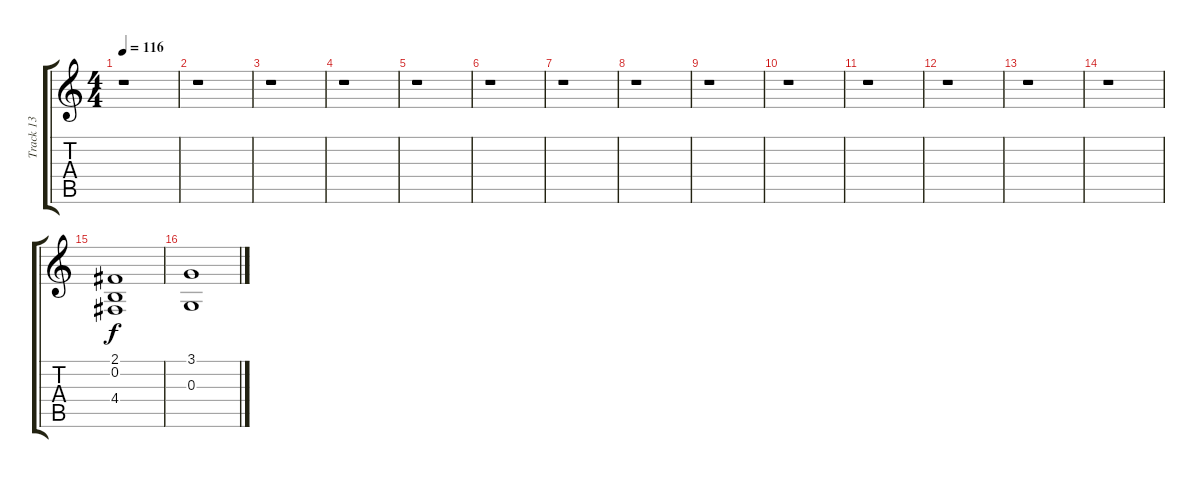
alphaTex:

\track ("Track 13" "Track 13") {instrument choiraahs}
\staff {score tabs}
\tuning (E4 B3 G3 D3 A2 E2) {hide}
\ts (4 4)
\tempo 116
\clef g2
\ks c
r.1{dy f} |
r.1 |
r.1 |
r.1 |
r.1 |
r.1 |
r.1 |
r.1 |
r.1 |
r.1 |
r.1 |
r.1 |
r.1 |
r.1 |
(2.1 0.2 4.4).1 |
(3.1 0.3).1
